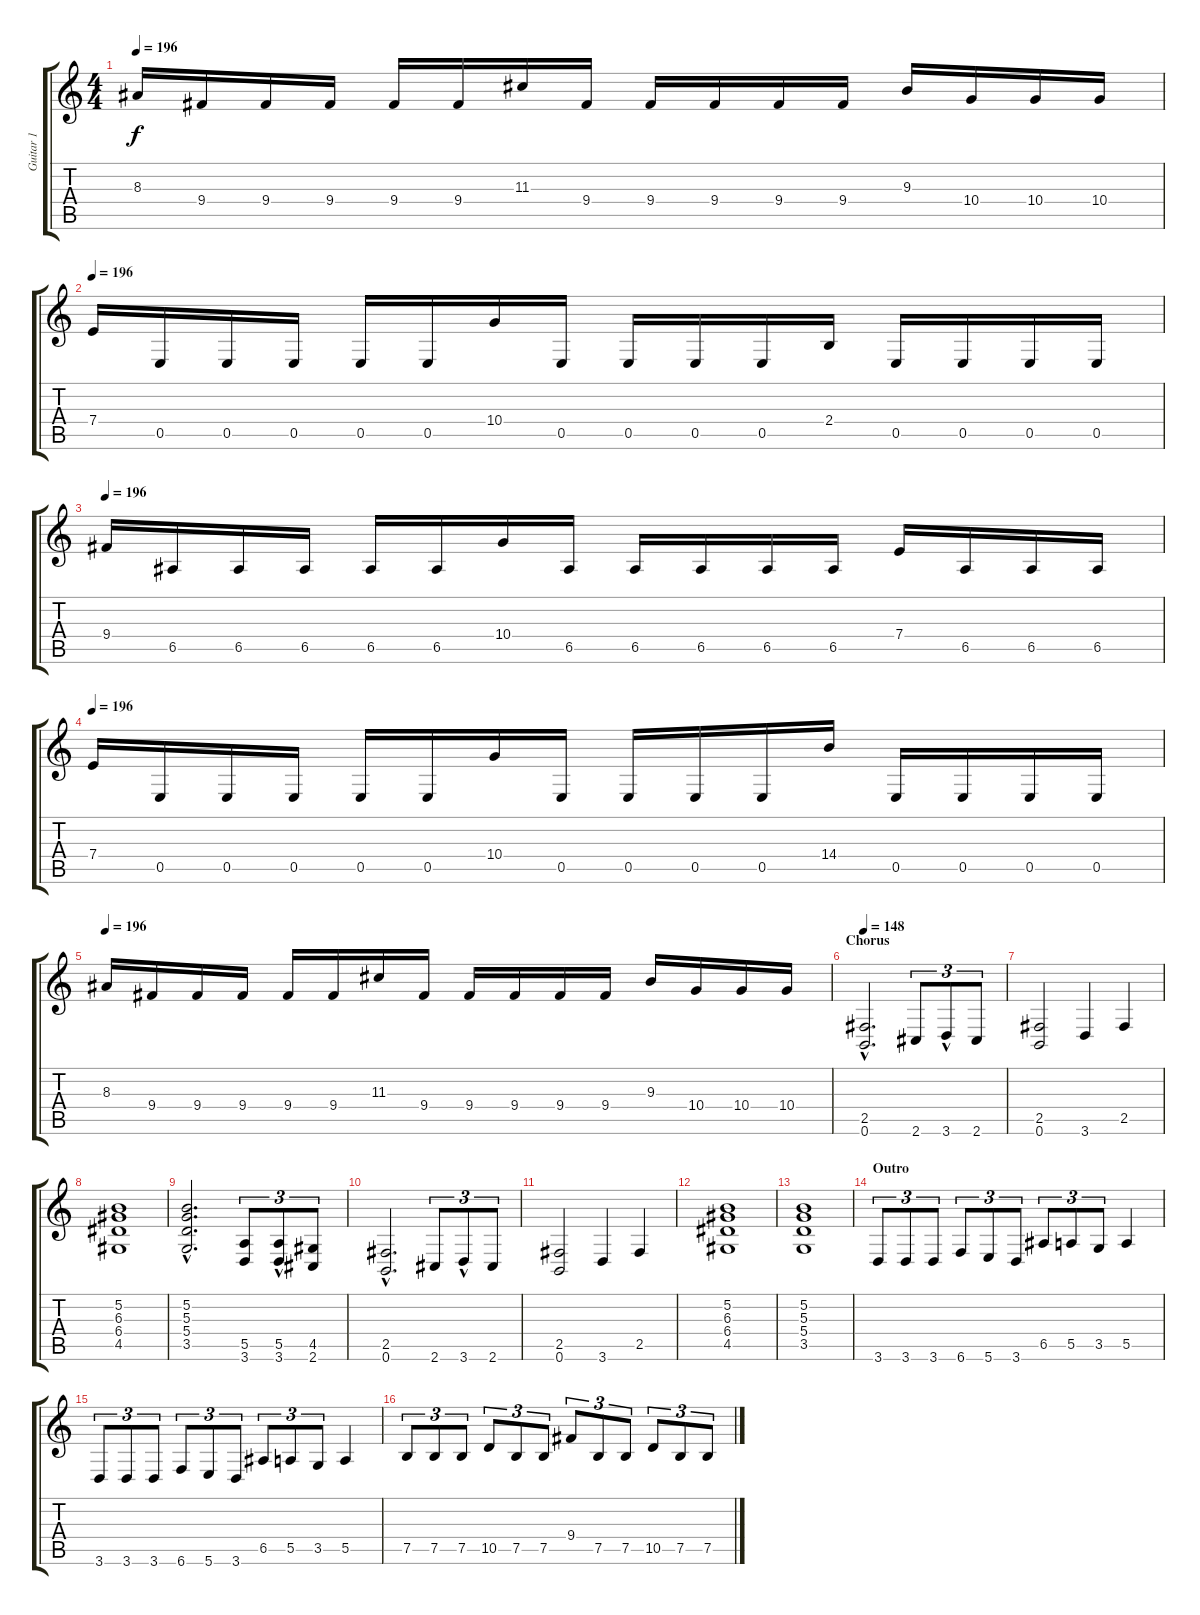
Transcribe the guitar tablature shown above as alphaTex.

\track ("Guitar 1" "Guitar 1") {instrument distortionguitar}
\staff {score tabs}
\tuning (B3 Gb3 D3 A2 E2 B1) {hide}
\ts (4 4)
\tempo 196
\clef g2
\ks c
8.3.16{dy f} 9.4.16 9.4.16 9.4.16 9.4.16 9.4.16 11.3.16 9.4.16 9.4.16 9.4.16 9.4.16 9.4.16 9.3.16 10.4.16 10.4.16 10.4.16 |
\tempo 196
7.4.16 0.5.16 0.5.16 0.5.16 0.5.16 0.5.16 10.4.16 0.5.16 0.5.16 0.5.16 0.5.16 2.4.16 0.5.16 0.5.16 0.5.16 0.5.16 |
\tempo 196
9.4.16 6.5.16 6.5.16 6.5.16 6.5.16 6.5.16 10.4.16 6.5.16 6.5.16 6.5.16 6.5.16 6.5.16 7.4.16 6.5.16 6.5.16 6.5.16 |
\tempo 196
7.4.16 0.5.16 0.5.16 0.5.16 0.5.16 0.5.16 10.4.16 0.5.16 0.5.16 0.5.16 0.5.16 14.4.16 0.5.16 0.5.16 0.5.16 0.5.16 |
\tempo 196
8.3.16 9.4.16 9.4.16 9.4.16 9.4.16 9.4.16 11.3.16 9.4.16 9.4.16 9.4.16 9.4.16 9.4.16 9.3.16 10.4.16 10.4.16 10.4.16 |
\section ("" "Chorus")
\tempo 148
(2.5{hac} 0.6{hac}).2{d} 2.6.8{tu (3 2)} 3.6{hac}.8{tu (3 2)} 2.6.8{tu (3 2)} |
(2.5 0.6).2 3.6.4 2.5.4 |
(5.2 6.3 6.4 4.5).1 |
(5.2{hac} 5.3{hac} 5.4{hac} 3.5{hac}).2{d} (5.5 3.6).8{tu (3 2)} (5.5 3.6{hac}).8{tu (3 2)} (4.5 2.6).8{tu (3 2)} |
(2.5{hac} 0.6{hac}).2{d} 2.6.8{tu (3 2)} 3.6{hac}.8{tu (3 2)} 2.6.8{tu (3 2)} |
(2.5 0.6).2 3.6.4 2.5.4 |
(5.2 6.3 6.4 4.5).1 |
(5.2 5.3 5.4 3.5).1 |
\section ("" "Outro")
3.6.8{tu (3 2)} 3.6.8{tu (3 2)} 3.6.8{tu (3 2)} 6.6.8{tu (3 2)} 5.6.8{tu (3 2)} 3.6.8{tu (3 2)} 6.5.8{tu (3 2)} 5.5.8{tu (3 2)} 3.5.8{tu (3 2)} 5.5.4 |
3.6.8{tu (3 2)} 3.6.8{tu (3 2)} 3.6.8{tu (3 2)} 6.6.8{tu (3 2)} 5.6.8{tu (3 2)} 3.6.8{tu (3 2)} 6.5.8{tu (3 2)} 5.5.8{tu (3 2)} 3.5.8{tu (3 2)} 5.5.4 |
7.5.8{tu (3 2)} 7.5.8{tu (3 2)} 7.5.8{tu (3 2)} 10.5.8{tu (3 2)} 7.5.8{tu (3 2)} 7.5.8{tu (3 2)} 9.4.8{tu (3 2)} 7.5.8{tu (3 2)} 7.5.8{tu (3 2)} 10.5.8{tu (3 2)} 7.5.8{tu (3 2)} 7.5.8{tu (3 2)}
